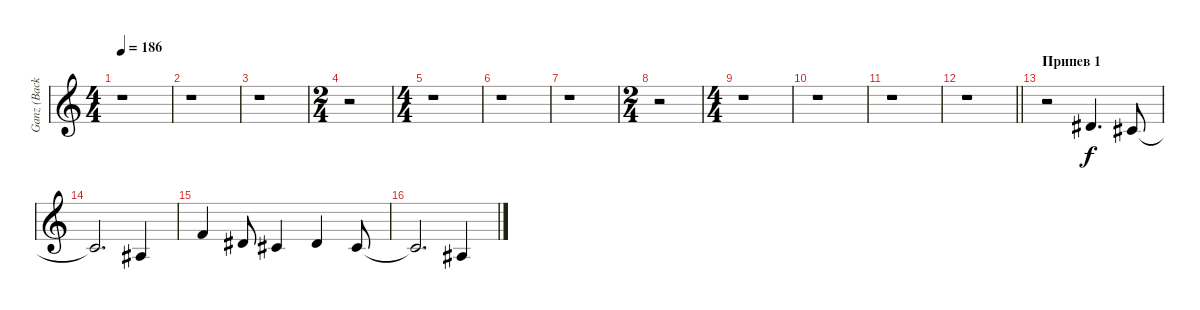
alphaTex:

\track ("Ganz (Back Vocal)" "Ganz (Back") {instrument violin}
\staff {score}
\tuning (Eb4 Bb3 Gb3 Db3 Ab2 Db2) {hide}
\ts (4 4)
\tempo 186
\clef g2
\ks c
r.1{dy f} |
r.1 |
r.1 |
\ts (2 4)
r.2 |
\ts (4 4)
r.1 |
r.1 |
r.1 |
\ts (2 4)
r.2 |
\ts (4 4)
r.1 |
r.1 |
r.1 |
\barLineRight lightlight
r.1 |
\section ("" "Припев 1")
r.2 0.1.4{d} 3.2.8 |
3.2{t}.2{d} 0.2.4 |
2.1.4 0.1.8 3.2.4 0.1.4 3.2.8 |
3.2{t}.2{d} 0.2.4
